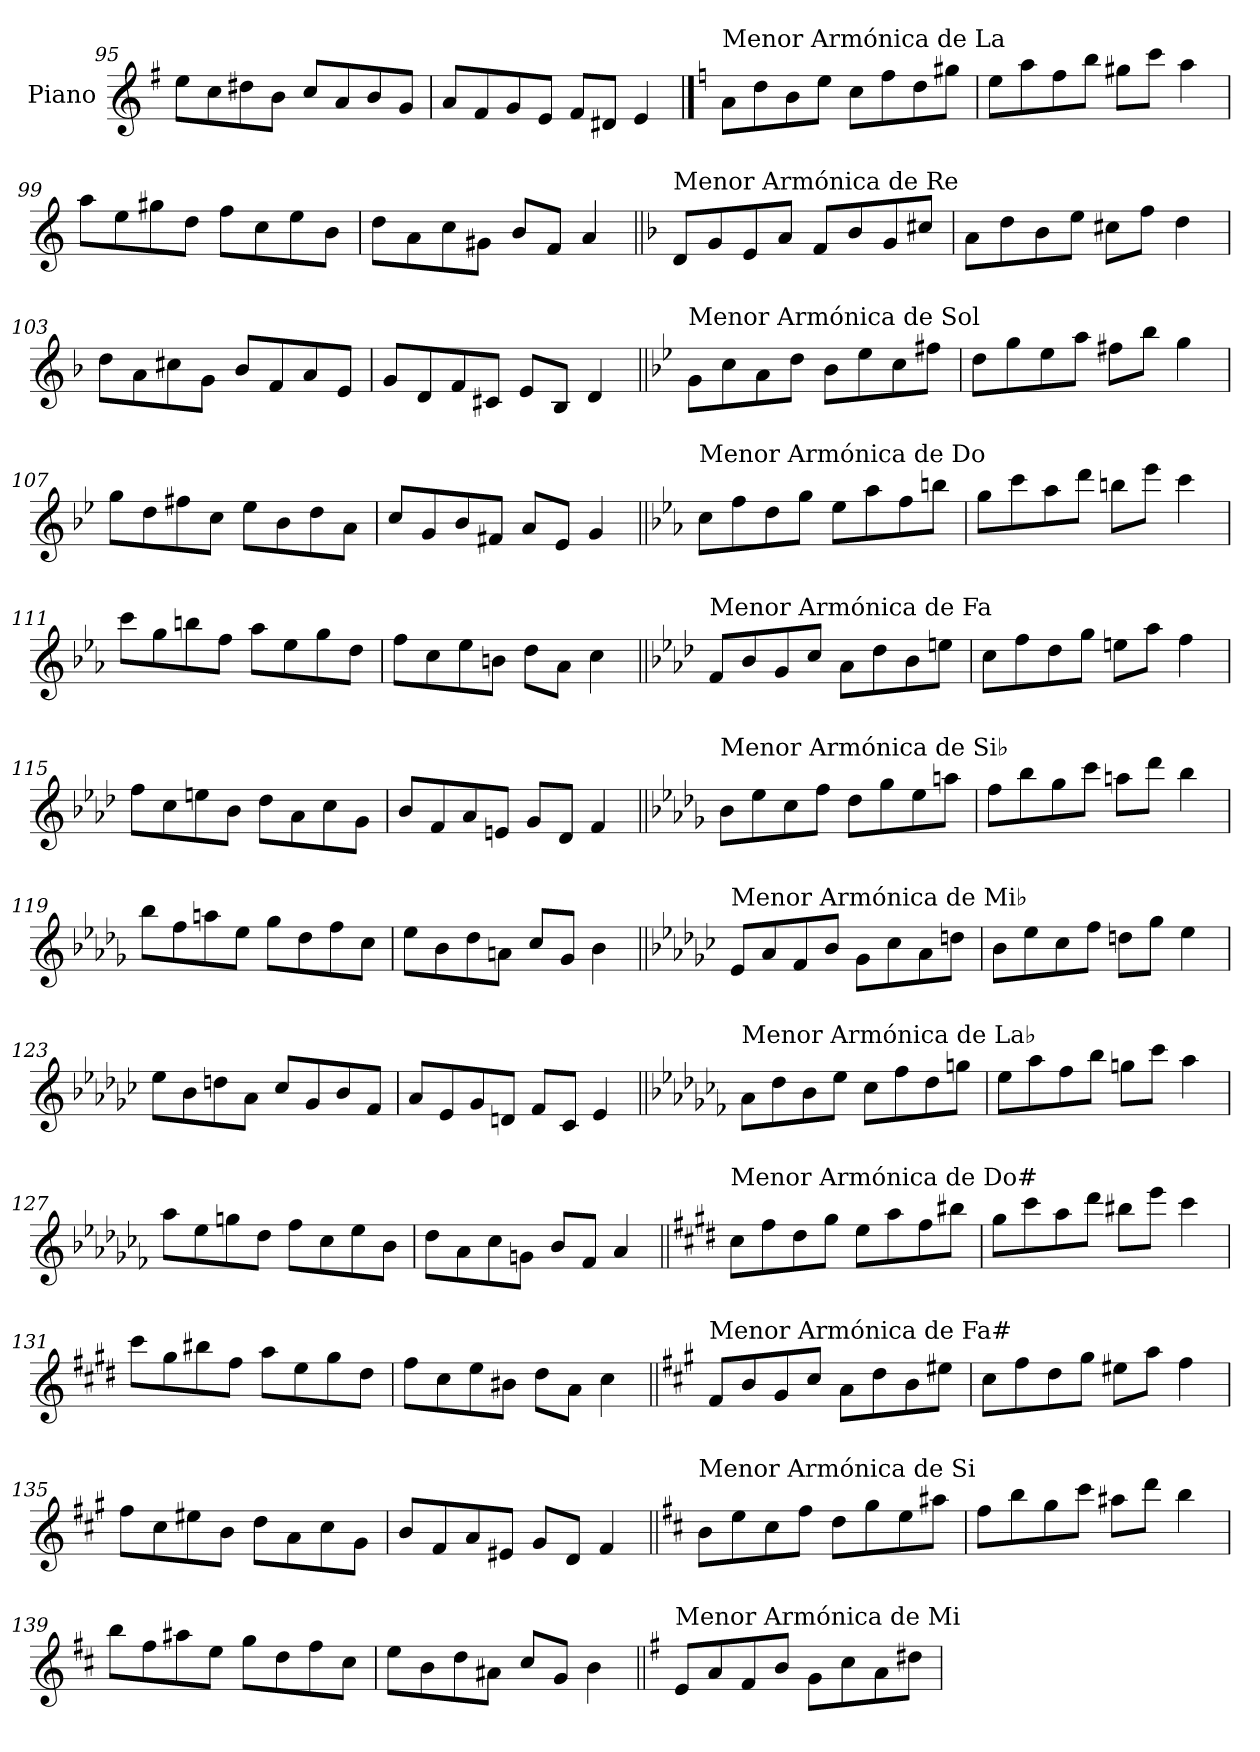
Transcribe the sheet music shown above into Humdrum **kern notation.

**kern
*part1
*staff1
*I"Piano
*I'Pno.
*clefG2
*k[f#]
=95
8ee\L
8cc\
8dd#X\
8b\J
8cc/L
8a/
8b/
8g/J
=96
8a/L
8f#/
8g/
8e/J
8f#/L
8d#X/J
4e/
!!LO:PB:g=z
==97
*k[]
!LO:TX:a:t=Menor Armónica de La
8a\L
8dd\
8b\
8ee\J
8cc\L
8ff\
8dd\
8gg#X\J
=98
8ee\L
8aa\
8ff\
8bb\J
8gg#X\L
8ccc\J
4aa\
=99
8aa\L
8ee\
8gg#X\
8dd\J
8ff\L
8cc\
8ee\
8b\J
=100
8dd\L
8a\
8cc\
8g#X\J
8b/L
8f/J
4a/
!!LO:LB:g=z
=101||
*k[b-]
!LO:TX:a:t=Menor Armónica de Re
8d/L
8g/
8e/
8a/J
8f/L
8b-/
8g/
8cc#X/J
=102
8a\L
8dd\
8b-\
8ee\J
8cc#X\L
8ff\J
4dd\
=103
8dd\L
8a\
8cc#X\
8g\J
8b-/L
8f/
8a/
8e/J
=104
8g/L
8d/
8f/
8c#X/J
8e/L
8B-/J
4d/
!!LO:LB:g=z
=105||
*k[b-e-]
!LO:TX:a:t=Menor Armónica de Sol
8g\L
8cc\
8a\
8dd\J
8b-\L
8ee-\
8cc\
8ff#X\J
=106
8dd\L
8gg\
8ee-\
8aa\J
8ff#X\L
8bb-\J
4gg\
=107
8gg\L
8dd\
8ff#X\
8cc\J
8ee-\L
8b-\
8dd\
8a\J
=108
8cc/L
8g/
8b-/
8f#X/J
8a/L
8e-/J
4g/
!!LO:LB:g=z
=109||
*k[b-e-a-]
!LO:TX:a:t=Menor Armónica de Do
8cc\L
8ff\
8dd\
8gg\J
8ee-\L
8aa-\
8ff\
8bbn\J
=110
8gg\L
8ccc\
8aa-\
8ddd\J
8bbn\L
8eee-\J
4ccc\
=111
8ccc\L
8gg\
8bbn\
8ff\J
8aa-\L
8ee-\
8gg\
8dd\J
=112
8ff\L
8cc\
8ee-\
8bn\J
8dd\L
8a-\J
4cc\
!!LO:LB:g=z
=113||
*k[b-e-a-d-]
!LO:TX:a:t=Menor Armónica de Fa
8f/L
8b-/
8g/
8cc/J
8a-\L
8dd-\
8b-\
8een\J
=114
8cc\L
8ff\
8dd-\
8gg\J
8een\L
8aa-\J
4ff\
=115
8ff\L
8cc\
8een\
8b-\J
8dd-\L
8a-\
8cc\
8g\J
=116
8b-/L
8f/
8a-/
8en/J
8g/L
8d-/J
4f/
!!LO:LB:g=z
=117||
*k[b-e-a-d-g-]
!LO:TX:a:t=Menor Armónica de Si♭
8b-\L
8ee-\
8cc\
8ff\J
8dd-\L
8gg-\
8ee-\
8aan\J
=118
8ff\L
8bb-\
8gg-\
8ccc\J
8aan\L
8ddd-\J
4bb-\
=119
8bb-\L
8ff\
8aan\
8ee-\J
8gg-\L
8dd-\
8ff\
8cc\J
=120
8ee-\L
8b-\
8dd-\
8an\J
8cc/L
8g-/J
4b-\
!!LO:LB:g=z
=121||
*k[b-e-a-d-g-c-]
!LO:TX:a:t=Menor Armónica de Mi♭
8e-/L
8a-/
8f/
8b-/J
8g-\L
8cc-\
8a-\
8ddn\J
=122
8b-\L
8ee-\
8cc-\
8ff\J
8ddn\L
8gg-\J
4ee-\
=123
8ee-\L
8b-\
8ddn\
8a-\J
8cc-/L
8g-/
8b-/
8f/J
=124
8a-/L
8e-/
8g-/
8dn/J
8f/L
8c-/J
4e-/
!!LO:LB:g=z
=125||
*k[b-e-a-d-g-c-f-]
!LO:TX:a:t=Menor Armónica de La♭
8a-\L
8dd-\
8b-\
8ee-\J
8cc-\L
8ff-\
8dd-\
8ggn\J
=126
8ee-\L
8aa-\
8ff-\
8bb-\J
8ggn\L
8ccc-\J
4aa-\
=127
8aa-\L
8ee-\
8ggn\
8dd-\J
8ff-\L
8cc-\
8ee-\
8b-\J
=128
8dd-\L
8a-\
8cc-\
8gn\J
8b-/L
8f-/J
4a-/
!!LO:LB:g=z
=129||
*k[f#c#g#d#]
!LO:TX:a:t=Menor Armónica de Do#
8cc#\L
8ff#\
8dd#\
8gg#\J
8ee\L
8aa\
8ff#\
8bb#X\J
=130
8gg#\L
8ccc#\
8aa\
8ddd#\J
8bb#X\L
8eee\J
4ccc#\
=131
8ccc#\L
8gg#\
8bb#X\
8ff#\J
8aa\L
8ee\
8gg#\
8dd#\J
=132
8ff#\L
8cc#\
8ee\
8b#X\J
8dd#\L
8a\J
4cc#\
!!LO:LB:g=z
=133||
*k[f#c#g#]
!LO:TX:a:t=Menor Armónica de Fa#
8f#/L
8b/
8g#/
8cc#/J
8a\L
8dd\
8b\
8ee#X\J
=134
8cc#\L
8ff#\
8dd\
8gg#\J
8ee#X\L
8aa\J
4ff#\
=135
8ff#\L
8cc#\
8ee#X\
8b\J
8dd\L
8a\
8cc#\
8g#\J
=136
8b/L
8f#/
8a/
8e#X/J
8g#/L
8d/J
4f#/
!!LO:LB:g=z
=137||
*k[f#c#]
!LO:TX:a:t=Menor Armónica de Si
8b\L
8ee\
8cc#\
8ff#\J
8dd\L
8gg\
8ee\
8aa#X\J
=138
8ff#\L
8bb\
8gg\
8ccc#\J
8aa#X\L
8ddd\J
4bb\
=139
8bb\L
8ff#\
8aa#X\
8ee\J
8gg\L
8dd\
8ff#\
8cc#\J
=140
8ee\L
8b\
8dd\
8a#X\J
8cc#/L
8g/J
4b\
!!LO:LB:g=z
=141||
*k[f#]
!LO:TX:a:t=Menor Armónica de Mi
8e/L
8a/
8f#/
8b/J
8g\L
8cc\
8a\
8dd#X\J
=
*-
